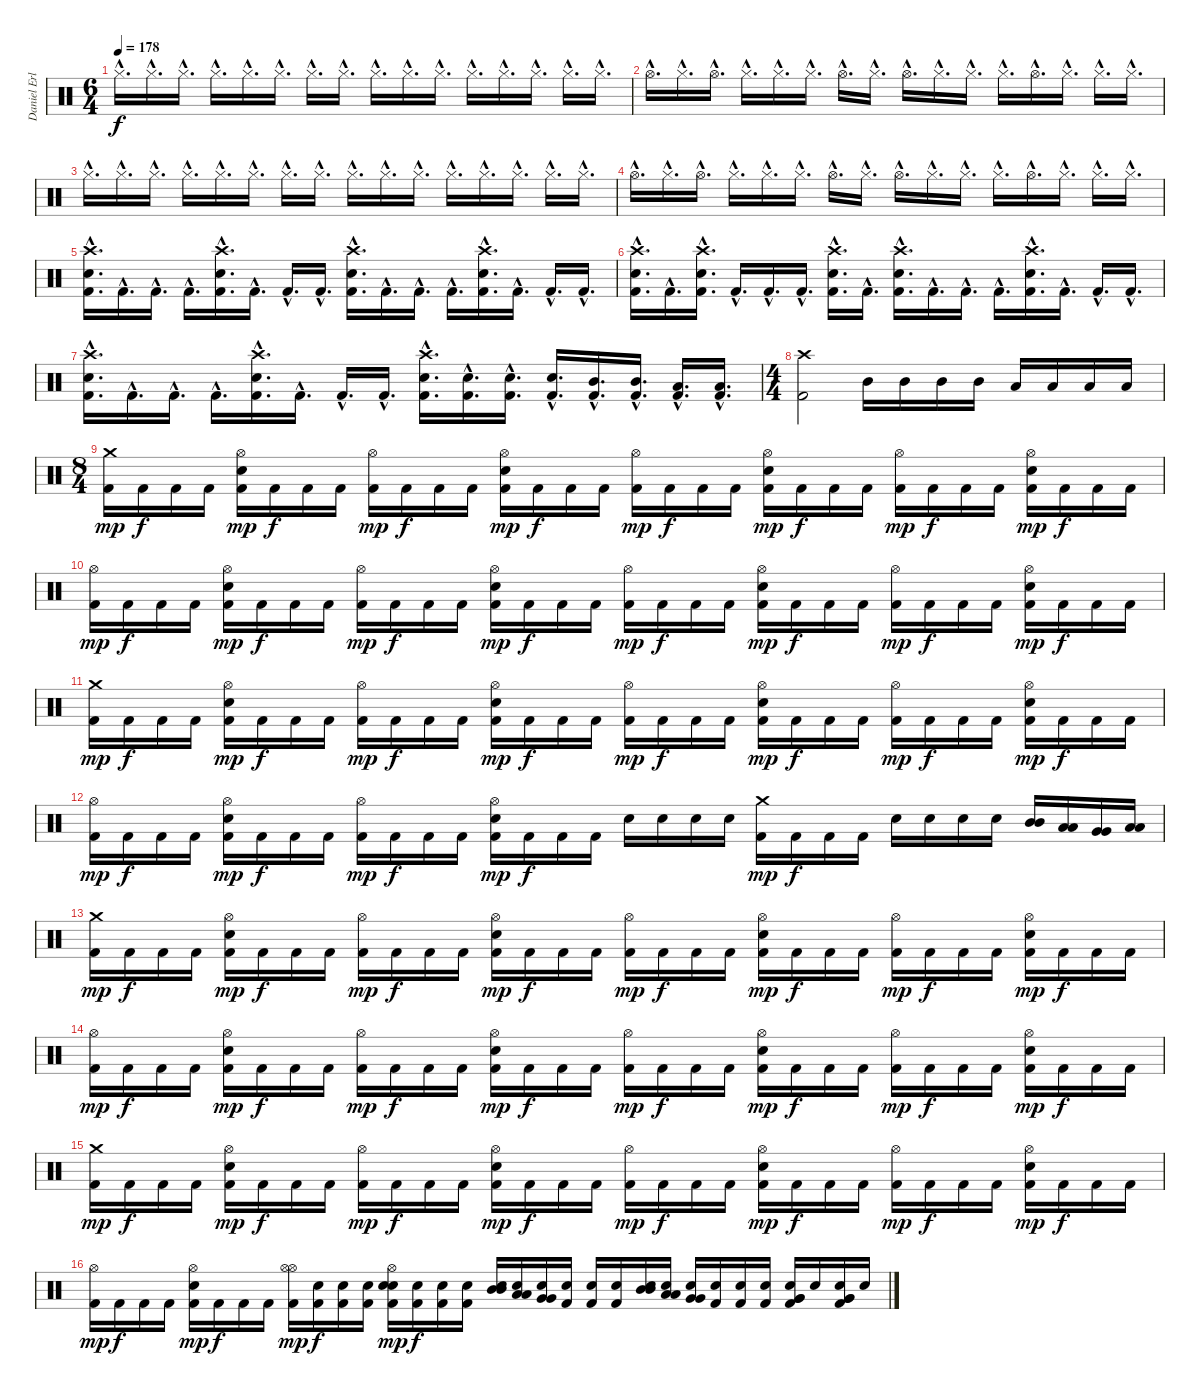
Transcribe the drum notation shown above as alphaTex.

\track ("Daniel Erlandson" "Daniel Erl") {instrument percussion}
\staff {score}
\articulation defaults
\ts (6 4)
\tempo 178
\clef neutral
\ks c "Hi-Hat (closed)"{hac}.16{d dy f} "Hi-Hat (closed)"{hac}.16{d} "Hi-Hat (closed)"{hac}.16{d} "Hi-Hat (closed)"{hac}.16{d} "Hi-Hat (closed)"{hac}.16{d} "Hi-Hat (closed)"{hac}.16{d} "Hi-Hat (closed)"{hac}.16{d} "Hi-Hat (closed)"{hac}.16{d} "Hi-Hat (closed)"{hac}.16{d} "Hi-Hat (closed)"{hac}.16{d} "Hi-Hat (closed)"{hac}.16{d} "Hi-Hat (closed)"{hac}.16{d} "Hi-Hat (closed)"{hac}.16{d} "Hi-Hat (closed)"{hac}.16{d} "Hi-Hat (closed)"{hac}.16{d} "Hi-Hat (closed)"{hac}.16{d}
|
"Hi-Hat (open)"{hac}.16{d} "Hi-Hat (closed)"{hac}.16{d} "Hi-Hat (open)"{hac}.16{d} "Hi-Hat (closed)"{hac}.16{d} "Hi-Hat (closed)"{hac}.16{d} "Hi-Hat (closed)"{hac}.16{d} "Hi-Hat (open)"{hac}.16{d} "Hi-Hat (closed)"{hac}.16{d} "Hi-Hat (open)"{hac}.16{d} "Hi-Hat (closed)"{hac}.16{d} "Hi-Hat (closed)"{hac}.16{d} "Hi-Hat (closed)"{hac}.16{d} "Hi-Hat (open)"{hac}.16{d} "Hi-Hat (closed)"{hac}.16{d} "Hi-Hat (closed)"{hac}.16{d} "Hi-Hat (closed)"{hac}.16{d} |
"Hi-Hat (closed)"{hac}.16{d} "Hi-Hat (closed)"{hac}.16{d} "Hi-Hat (closed)"{hac}.16{d} "Hi-Hat (closed)"{hac}.16{d} "Hi-Hat (closed)"{hac}.16{d} "Hi-Hat (closed)"{hac}.16{d} "Hi-Hat (closed)"{hac}.16{d} "Hi-Hat (closed)"{hac}.16{d} "Hi-Hat (closed)"{hac}.16{d} "Hi-Hat (closed)"{hac}.16{d} "Hi-Hat (closed)"{hac}.16{d} "Hi-Hat (closed)"{hac}.16{d} "Hi-Hat (closed)"{hac}.16{d} "Hi-Hat (closed)"{hac}.16{d} "Hi-Hat (closed)"{hac}.16{d} "Hi-Hat (closed)"{hac}.16{d} |
"Hi-Hat (open)"{hac}.16{d} "Hi-Hat (closed)"{hac}.16{d} "Hi-Hat (open)"{hac}.16{d} "Hi-Hat (closed)"{hac}.16{d} "Hi-Hat (closed)"{hac}.16{d} "Hi-Hat (closed)"{hac}.16{d} "Hi-Hat (open)"{hac}.16{d} "Hi-Hat (closed)"{hac}.16{d} "Hi-Hat (open)"{hac}.16{d} "Hi-Hat (closed)"{hac}.16{d} "Hi-Hat (closed)"{hac}.16{d} "Hi-Hat (closed)"{hac}.16{d} "Hi-Hat (open)"{hac}.16{d} "Hi-Hat (closed)"{hac}.16{d} "Hi-Hat (closed)"{hac}.16{d} "Hi-Hat (closed)"{hac}.16{d} |
("Crash high (hit)"{hac} "Snare (hit) 2"{hac} "Kick (hit) 2"{hac}).16{d} "Kick (hit) 2"{hac}.16{d} "Kick (hit) 2"{hac}.16{d} "Kick (hit) 2"{hac}.16{d} ("Crash high (hit)"{hac} "Snare (hit) 2"{hac} "Kick (hit) 2"{hac}).16{d} "Kick (hit) 2"{hac}.16{d} "Kick (hit) 2"{hac}.16{d} "Kick (hit) 2"{hac}.16{d} ("Crash high (hit)"{hac} "Snare (hit) 2"{hac} "Kick (hit) 2"{hac}).16{d} "Kick (hit) 2"{hac}.16{d} "Kick (hit) 2"{hac}.16{d} "Kick (hit) 2"{hac}.16{d} ("Crash high (hit)"{hac} "Snare (hit) 2"{hac} "Kick (hit) 2"{hac}).16{d} "Kick (hit) 2"{hac}.16{d} "Kick (hit) 2"{hac}.16{d} "Kick (hit) 2"{hac}.16{d} |
("Crash high (hit)"{hac} "Snare (hit) 2"{hac} "Kick (hit) 2"{hac}).16{d} "Kick (hit) 2"{hac}.16{d} ("Crash high (hit)"{hac} "Snare (hit) 2"{hac} "Kick (hit) 2"{hac}).16{d} "Kick (hit) 2"{hac}.16{d} "Kick (hit) 2"{hac}.16{d} "Kick (hit) 2"{hac}.16{d} ("Crash high (hit)"{hac} "Snare (hit) 2"{hac} "Kick (hit) 2"{hac}).16{d} "Kick (hit) 2"{hac}.16{d} ("Crash high (hit)"{hac} "Snare (hit) 2"{hac} "Kick (hit) 2"{hac}).16{d} "Kick (hit) 2"{hac}.16{d} "Kick (hit) 2"{hac}.16{d} "Kick (hit) 2"{hac}.16{d} ("Crash high (hit)"{hac} "Snare (hit) 2"{hac} "Kick (hit) 2"{hac}).16{d} "Kick (hit) 2"{hac}.16{d} "Kick (hit) 2"{hac}.16{d} "Kick (hit) 2"{hac}.16{d} |
("Crash high (hit)"{hac} "Snare (hit) 2"{hac} "Kick (hit) 2"{hac}).16{d} "Kick (hit) 2"{hac}.16{d} "Kick (hit) 2"{hac}.16{d} "Kick (hit) 2"{hac}.16{d} ("Crash high (hit)"{hac} "Snare (hit) 2"{hac} "Kick (hit) 2"{hac}).16{d} "Kick (hit) 2"{hac}.16{d} "Kick (hit) 2"{hac}.16{d} "Kick (hit) 2"{hac}.16{d} ("Crash high (hit)"{hac} "Snare (hit) 2"{hac} "Kick (hit) 2"{hac}).16{d} ("Snare (hit) 2"{hac} "Kick (hit) 2"{hac}).16{d} ("Snare (hit) 2"{hac} "Kick (hit) 2"{hac}).16{d} ("Snare (hit) 2"{hac} "Kick (hit) 2"{hac}).16{d} ("Mid Tom (hit)"{hac} "Kick (hit) 2"{hac}).16{d} ("Mid Tom (hit)"{hac} "Kick (hit) 2"{hac}).16{d} ("Low Tom (hit)"{hac} "Kick (hit) 2"{hac}).16{d} ("Low Tom (hit)"{hac} "Kick (hit) 2"{hac}).16{d} |
\ts (4 4)
("Crash high (hit)" "Kick (hit) 2").2 "Mid Tom (hit)".16 "Mid Tom (hit)".16 "Mid Tom (hit)".16 "Mid Tom (hit)".16 "Low Tom (hit)".16 "Low Tom (hit)".16 "Low Tom (hit)".16 "Low Tom (hit)".16 |
\ts (8 4)
("Crash medium (hit)" "Kick (hit) 2").16{dy mp} "Kick (hit) 2".16{dy f} "Kick (hit) 2".16 "Kick (hit) 2".16 ("Hi-Hat (open)" "Electric Snare (hit)" "Kick (hit) 2").16{dy mp} "Kick (hit) 2".16{dy f} "Kick (hit) 2".16 "Kick (hit) 2".16 ("Hi-Hat (open)" "Kick (hit) 2").16{dy mp} "Kick (hit) 2".16{dy f} "Kick (hit) 2".16 "Kick (hit) 2".16 ("Hi-Hat (open)" "Electric Snare (hit)" "Kick (hit) 2").16{dy mp} "Kick (hit) 2".16{dy f} "Kick (hit) 2".16 "Kick (hit) 2".16 ("Hi-Hat (open)" "Kick (hit) 2").16{dy mp} "Kick (hit) 2".16{dy f} "Kick (hit) 2".16 "Kick (hit) 2".16 ("Hi-Hat (open)" "Electric Snare (hit)" "Kick (hit) 2").16{dy mp} "Kick (hit) 2".16{dy f} "Kick (hit) 2".16 "Kick (hit) 2".16 ("Hi-Hat (open)" "Kick (hit) 2").16{dy mp} "Kick (hit) 2".16{dy f} "Kick (hit) 2".16 "Kick (hit) 2".16 ("Hi-Hat (open)" "Electric Snare (hit)" "Kick (hit) 2").16{dy mp} "Kick (hit) 2".16{dy f} "Kick (hit) 2".16 "Kick (hit) 2".16 |
("Hi-Hat (open)" "Kick (hit) 2").16{dy mp} "Kick (hit) 2".16{dy f} "Kick (hit) 2".16 "Kick (hit) 2".16 ("Hi-Hat (open)" "Electric Snare (hit)" "Kick (hit) 2").16{dy mp} "Kick (hit) 2".16{dy f} "Kick (hit) 2".16 "Kick (hit) 2".16 ("Hi-Hat (open)" "Kick (hit) 2").16{dy mp} "Kick (hit) 2".16{dy f} "Kick (hit) 2".16 "Kick (hit) 2".16 ("Hi-Hat (open)" "Electric Snare (hit)" "Kick (hit) 2").16{dy mp} "Kick (hit) 2".16{dy f} "Kick (hit) 2".16 "Kick (hit) 2".16 ("Hi-Hat (open)" "Kick (hit) 2").16{dy mp} "Kick (hit) 2".16{dy f} "Kick (hit) 2".16 "Kick (hit) 2".16 ("Hi-Hat (open)" "Electric Snare (hit)" "Kick (hit) 2").16{dy mp} "Kick (hit) 2".16{dy f} "Kick (hit) 2".16 "Kick (hit) 2".16 ("Hi-Hat (open)" "Kick (hit) 2").16{dy mp} "Kick (hit) 2".16{dy f} "Kick (hit) 2".16 "Kick (hit) 2".16 ("Hi-Hat (open)" "Electric Snare (hit)" "Kick (hit) 2").16{dy mp} "Kick (hit) 2".16{dy f} "Kick (hit) 2".16 "Kick (hit) 2".16 |
("Crash medium (hit)" "Kick (hit) 2").16{dy mp} "Kick (hit) 2".16{dy f} "Kick (hit) 2".16 "Kick (hit) 2".16 ("Hi-Hat (open)" "Electric Snare (hit)" "Kick (hit) 2").16{dy mp} "Kick (hit) 2".16{dy f} "Kick (hit) 2".16 "Kick (hit) 2".16 ("Hi-Hat (open)" "Kick (hit) 2").16{dy mp} "Kick (hit) 2".16{dy f} "Kick (hit) 2".16 "Kick (hit) 2".16 ("Hi-Hat (open)" "Electric Snare (hit)" "Kick (hit) 2").16{dy mp} "Kick (hit) 2".16{dy f} "Kick (hit) 2".16 "Kick (hit) 2".16 ("Hi-Hat (open)" "Kick (hit) 2").16{dy mp} "Kick (hit) 2".16{dy f} "Kick (hit) 2".16 "Kick (hit) 2".16 ("Hi-Hat (open)" "Electric Snare (hit)" "Kick (hit) 2").16{dy mp} "Kick (hit) 2".16{dy f} "Kick (hit) 2".16 "Kick (hit) 2".16 ("Hi-Hat (open)" "Kick (hit) 2").16{dy mp} "Kick (hit) 2".16{dy f} "Kick (hit) 2".16 "Kick (hit) 2".16 ("Hi-Hat (open)" "Electric Snare (hit)" "Kick (hit) 2").16{dy mp} "Kick (hit) 2".16{dy f} "Kick (hit) 2".16 "Kick (hit) 2".16 |
("Hi-Hat (open)" "Kick (hit) 2").16{dy mp} "Kick (hit) 2".16{dy f} "Kick (hit) 2".16 "Kick (hit) 2".16 ("Hi-Hat (open)" "Electric Snare (hit)" "Kick (hit) 2").16{dy mp} "Kick (hit) 2".16{dy f} "Kick (hit) 2".16 "Kick (hit) 2".16 ("Hi-Hat (open)" "Kick (hit) 2").16{dy mp} "Kick (hit) 2".16{dy f} "Kick (hit) 2".16 "Kick (hit) 2".16 ("Hi-Hat (open)" "Electric Snare (hit)" "Kick (hit) 2").16{dy mp} "Kick (hit) 2".16{dy f} "Kick (hit) 2".16 "Kick (hit) 2".16 "Electric Snare (hit)".16 "Electric Snare (hit)".16 "Electric Snare (hit)".16 "Electric Snare (hit)".16 ("Crash medium (hit)" "Kick (hit) 2").16{dy mp} "Kick (hit) 2".16{dy f} "Kick (hit) 2".16 "Kick (hit) 2".16 "Electric Snare (hit)".16 "Electric Snare (hit)".16 "Electric Snare (hit)".16 "Electric Snare (hit)".16 ("Mid Tom (hit)" "Mid Tom (hit)").16 ("Low Tom (hit)" "Low Tom (hit)").16 ("Very Low Tom (hit)" "Very Low Tom (hit)").16 ("Low Floor Tom (hit)" "Low Floor Tom (hit)").16 |
("Crash medium (hit)" "Kick (hit) 2").16{dy mp} "Kick (hit) 2".16{dy f} "Kick (hit) 2".16 "Kick (hit) 2".16 ("Hi-Hat (open)" "Electric Snare (hit)" "Kick (hit) 2").16{dy mp} "Kick (hit) 2".16{dy f} "Kick (hit) 2".16 "Kick (hit) 2".16 ("Hi-Hat (open)" "Kick (hit) 2").16{dy mp} "Kick (hit) 2".16{dy f} "Kick (hit) 2".16 "Kick (hit) 2".16 ("Hi-Hat (open)" "Electric Snare (hit)" "Kick (hit) 2").16{dy mp} "Kick (hit) 2".16{dy f} "Kick (hit) 2".16 "Kick (hit) 2".16 ("Hi-Hat (open)" "Kick (hit) 2").16{dy mp} "Kick (hit) 2".16{dy f} "Kick (hit) 2".16 "Kick (hit) 2".16 ("Hi-Hat (open)" "Electric Snare (hit)" "Kick (hit) 2").16{dy mp} "Kick (hit) 2".16{dy f} "Kick (hit) 2".16 "Kick (hit) 2".16 ("Hi-Hat (open)" "Kick (hit) 2").16{dy mp} "Kick (hit) 2".16{dy f} "Kick (hit) 2".16 "Kick (hit) 2".16 ("Hi-Hat (open)" "Electric Snare (hit)" "Kick (hit) 2").16{dy mp} "Kick (hit) 2".16{dy f} "Kick (hit) 2".16 "Kick (hit) 2".16 |
("Hi-Hat (open)" "Kick (hit) 2").16{dy mp} "Kick (hit) 2".16{dy f} "Kick (hit) 2".16 "Kick (hit) 2".16 ("Hi-Hat (open)" "Electric Snare (hit)" "Kick (hit) 2").16{dy mp} "Kick (hit) 2".16{dy f} "Kick (hit) 2".16 "Kick (hit) 2".16 ("Hi-Hat (open)" "Kick (hit) 2").16{dy mp} "Kick (hit) 2".16{dy f} "Kick (hit) 2".16 "Kick (hit) 2".16 ("Hi-Hat (open)" "Electric Snare (hit)" "Kick (hit) 2").16{dy mp} "Kick (hit) 2".16{dy f} "Kick (hit) 2".16 "Kick (hit) 2".16 ("Hi-Hat (open)" "Kick (hit) 2").16{dy mp} "Kick (hit) 2".16{dy f} "Kick (hit) 2".16 "Kick (hit) 2".16 ("Hi-Hat (open)" "Electric Snare (hit)" "Kick (hit) 2").16{dy mp} "Kick (hit) 2".16{dy f} "Kick (hit) 2".16 "Kick (hit) 2".16 ("Hi-Hat (open)" "Kick (hit) 2").16{dy mp} "Kick (hit) 2".16{dy f} "Kick (hit) 2".16 "Kick (hit) 2".16 ("Hi-Hat (open)" "Electric Snare (hit)" "Kick (hit) 2").16{dy mp} "Kick (hit) 2".16{dy f} "Kick (hit) 2".16 "Kick (hit) 2".16 |
("Crash medium (hit)" "Kick (hit) 2").16{dy mp} "Kick (hit) 2".16{dy f} "Kick (hit) 2".16 "Kick (hit) 2".16 ("Hi-Hat (open)" "Electric Snare (hit)" "Kick (hit) 2").16{dy mp} "Kick (hit) 2".16{dy f} "Kick (hit) 2".16 "Kick (hit) 2".16 ("Hi-Hat (open)" "Kick (hit) 2").16{dy mp} "Kick (hit) 2".16{dy f} "Kick (hit) 2".16 "Kick (hit) 2".16 ("Hi-Hat (open)" "Electric Snare (hit)" "Kick (hit) 2").16{dy mp} "Kick (hit) 2".16{dy f} "Kick (hit) 2".16 "Kick (hit) 2".16 ("Hi-Hat (open)" "Kick (hit) 2").16{dy mp} "Kick (hit) 2".16{dy f} "Kick (hit) 2".16 "Kick (hit) 2".16 ("Hi-Hat (open)" "Electric Snare (hit)" "Kick (hit) 2").16{dy mp} "Kick (hit) 2".16{dy f} "Kick (hit) 2".16 "Kick (hit) 2".16 ("Hi-Hat (open)" "Kick (hit) 2").16{dy mp} "Kick (hit) 2".16{dy f} "Kick (hit) 2".16 "Kick (hit) 2".16 ("Hi-Hat (open)" "Electric Snare (hit)" "Kick (hit) 2").16{dy mp} "Kick (hit) 2".16{dy f} "Kick (hit) 2".16 "Kick (hit) 2".16 |
("Hi-Hat (open)" "Kick (hit) 2").16{dy mp} "Kick (hit) 2".16{dy f} "Kick (hit) 2".16 "Kick (hit) 2".16 ("Hi-Hat (open)" "Electric Snare (hit)" "Kick (hit) 2").16{dy mp} "Kick (hit) 2".16{dy f} "Kick (hit) 2".16 "Kick (hit) 2".16 ("Hi-Hat (open)"{x} "Hi-Hat (open)" "Kick (hit) 2").16{dy mp} ("Snare (hit)"{x} "Kick (hit) 2").16{dy f} ("Snare (hit)"{x} "Kick (hit) 2").16 ("Snare (hit)"{x} "Kick (hit) 2").16 ("Snare (hit)"{x} "Hi-Hat (open)" "Electric Snare (hit)" "Kick (hit) 2").16{dy mp} ("Snare (hit)"{x} "Kick (hit) 2").16{dy f} ("Snare (hit)"{x} "Kick (hit) 2").16 ("Snare (hit)"{x} "Kick (hit) 2").16 ("Snare (hit)"{x} "Mid Tom (hit)" "Mid Tom (hit)").16 ("Snare (hit)"{x} "Low Tom (hit)" "Low Tom (hit)").16 ("Snare (hit)"{x} "Very Low Tom (hit)" "Very Low Tom (hit)").16 ("Snare (hit)"{x} "Kick (hit) 2").16 ("Snare (hit)"{x} "Kick (hit) 2").16 ("Snare (hit)"{x} "Kick (hit) 2").16 ("Snare (hit)"{x} "Mid Tom (hit)" "Mid Tom (hit)").16 ("Snare (hit)"{x} "Low Tom (hit)" "Low Tom (hit)").16 ("Snare (hit)"{x} "Very Low Tom (hit)" "Very Low Tom (hit)").16 ("Snare (hit)"{x} "Kick (hit) 2").16 ("Snare (hit)"{x} "Kick (hit) 2").16 ("Snare (hit)"{x} "Kick (hit) 2").16 ("Snare (hit)"{x} "Very Low Tom (hit)" "Very Low Tom (hit)" "Kick (hit) 2").16 "Snare (hit)"{x}.16 ("Snare (hit)"{x} "Very Low Tom (hit)" "Very Low Tom (hit)" "Kick (hit) 2").16 "Snare (hit)"{x}.16
